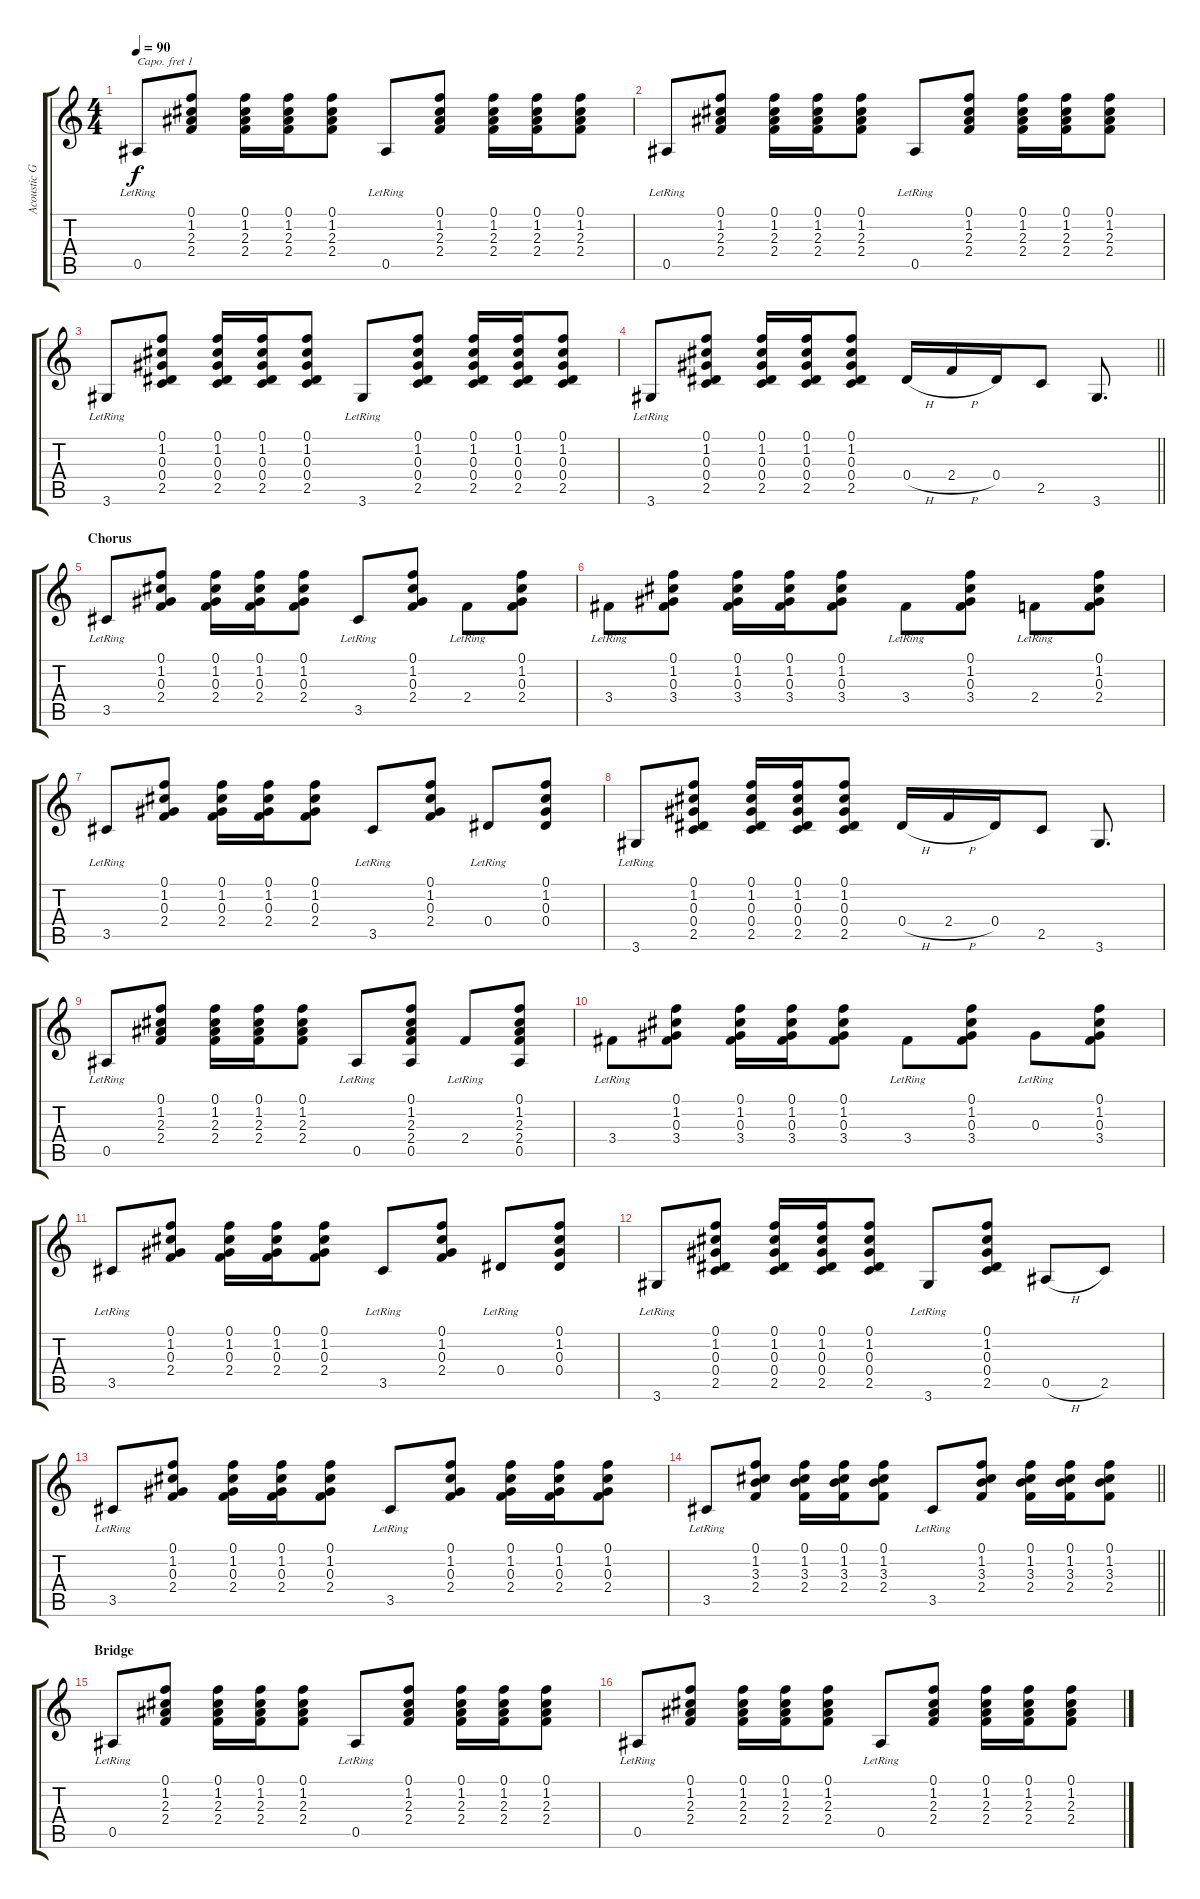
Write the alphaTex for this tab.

\track ("Acoustic Guitar" "Acoustic G") {instrument acousticguitarnylon}
\staff {score tabs}
\capo 1
\tuning (E4 B3 G3 D3 A2 E2) {hide}
\ts (4 4)
\tempo 90
\clef g2
\ks c
0.5{lr}.8{dy f} (0.1 1.2 2.3 2.4).8 (0.1 1.2 2.3 2.4).16 (0.1 1.2 2.3 2.4).16 (0.1 1.2 2.3 2.4).8 0.5{lr}.8 (0.1 1.2 2.3 2.4).8 (0.1 1.2 2.3 2.4).16 (0.1 1.2 2.3 2.4).16 (0.1 1.2 2.3 2.4).8 |
0.5{lr}.8 (0.1 1.2 2.3 2.4).8 (0.1 1.2 2.3 2.4).16 (0.1 1.2 2.3 2.4).16 (0.1 1.2 2.3 2.4).8 0.5{lr}.8 (0.1 1.2 2.3 2.4).8 (0.1 1.2 2.3 2.4).16 (0.1 1.2 2.3 2.4).16 (0.1 1.2 2.3 2.4).8 |
3.6{lr}.8 (0.1 1.2 0.3 0.4 2.5).8 (0.1 1.2 0.3 0.4 2.5).16 (0.1 1.2 0.3 0.4 2.5).16 (0.1 1.2 0.3 0.4 2.5).8 3.6{lr}.8 (0.1 1.2 0.3 0.4 2.5).8 (0.1 1.2 0.3 0.4 2.5).16 (0.1 1.2 0.3 0.4 2.5).16 (0.1 1.2 0.3 0.4 2.5).8 |
\barLineRight lightlight
3.6{lr}.8 (0.1 1.2 0.3 0.4 2.5).8 (0.1 1.2 0.3 0.4 2.5).16 (0.1 1.2 0.3 0.4 2.5).16 (0.1 1.2 0.3 0.4 2.5).8 0.4{h}.16 2.4{h}.16 0.4.16 2.5.8 3.6.8{d} |
\section ("" "Chorus")
3.5{lr}.8 (0.1 1.2 0.3 2.4).8 (0.1 1.2 0.3 2.4).16 (0.1 1.2 0.3 2.4).16 (0.1 1.2 0.3 2.4).8 3.5{lr}.8 (0.1 1.2 0.3 2.4).8 2.4{lr}.8 (0.1 1.2 0.3 2.4).8 |
3.4{lr}.8 (0.1 1.2 0.3 3.4).8 (0.1 1.2 0.3 3.4).16 (0.1 1.2 0.3 3.4).16 (0.1 1.2 0.3 3.4).8 3.4{lr}.8 (0.1 1.2 0.3 3.4).8 2.4{lr}.8 (0.1 1.2 0.3 2.4).8 |
3.5{lr}.8 (0.1 1.2 0.3 2.4).8 (0.1 1.2 0.3 2.4).16 (0.1 1.2 0.3 2.4).16 (0.1 1.2 0.3 2.4).8 3.5{lr}.8 (0.1 1.2 0.3 2.4).8 0.4{lr}.8 (0.1 1.2 0.3 0.4).8 |
3.6{lr}.8 (0.1 1.2 0.3 0.4 2.5).8 (0.1 1.2 0.3 0.4 2.5).16 (0.1 1.2 0.3 0.4 2.5).16 (0.1 1.2 0.3 0.4 2.5).8 0.4{h}.16 2.4{h}.16 0.4.16 2.5.8 3.6.8{d} |
0.5{lr}.8 (0.1 1.2 2.3 2.4).8 (0.1 1.2 2.3 2.4).16 (0.1 1.2 2.3 2.4).16 (0.1 1.2 2.3 2.4).8 0.5{lr}.8 (0.1 1.2 2.3 2.4 0.5).8 2.4{lr}.8 (0.1 1.2 2.3 2.4 0.5).8 |
3.4{lr}.8 (0.1 1.2 0.3 3.4).8 (0.1 1.2 0.3 3.4).16 (0.1 1.2 0.3 3.4).16 (0.1 1.2 0.3 3.4).8 3.4{lr}.8 (0.1 1.2 0.3 3.4).8 0.3{lr}.8 (0.1 1.2 0.3 3.4).8 |
3.5{lr}.8 (0.1 1.2 0.3 2.4).8 (0.1 1.2 0.3 2.4).16 (0.1 1.2 0.3 2.4).16 (0.1 1.2 0.3 2.4).8 3.5{lr}.8 (0.1 1.2 0.3 2.4).8 0.4{lr}.8 (0.1 1.2 0.3 0.4).8 |
3.6{lr}.8 (0.1 1.2 0.3 0.4 2.5).8 (0.1 1.2 0.3 0.4 2.5).16 (0.1 1.2 0.3 0.4 2.5).16 (0.1 1.2 0.3 0.4 2.5).8 3.6{lr}.8 (0.1 1.2 0.3 0.4 2.5).8 0.5{h}.8 2.5.8 |
3.5{lr}.8 (0.1 1.2 0.3 2.4).8 (0.1 1.2 0.3 2.4).16 (0.1 1.2 0.3 2.4).16 (0.1 1.2 0.3 2.4).8 3.5{lr}.8 (0.1 1.2 0.3 2.4).8 (0.1 1.2 0.3 2.4).16 (0.1 1.2 0.3 2.4).16 (0.1 1.2 0.3 2.4).8 |
\barLineRight lightlight
3.5{lr}.8 (0.1 1.2 3.3 2.4).8 (0.1 1.2 3.3 2.4).16 (0.1 1.2 3.3 2.4).16 (0.1 1.2 3.3 2.4).8 3.5{lr}.8 (0.1 1.2 3.3 2.4).8 (0.1 1.2 3.3 2.4).16 (0.1 1.2 3.3 2.4).16 (0.1 1.2 3.3 2.4).8 |
\section ("" "Bridge")
0.5{lr}.8 (0.1 1.2 2.3 2.4).8 (0.1 1.2 2.3 2.4).16 (0.1 1.2 2.3 2.4).16 (0.1 1.2 2.3 2.4).8 0.5{lr}.8 (0.1 1.2 2.3 2.4).8 (0.1 1.2 2.3 2.4).16 (0.1 1.2 2.3 2.4).16 (0.1 1.2 2.3 2.4).8 |
0.5{lr}.8 (0.1 1.2 2.3 2.4).8 (0.1 1.2 2.3 2.4).16 (0.1 1.2 2.3 2.4).16 (0.1 1.2 2.3 2.4).8 0.5{lr}.8 (0.1 1.2 2.3 2.4).8 (0.1 1.2 2.3 2.4).16 (0.1 1.2 2.3 2.4).16 (0.1 1.2 2.3 2.4).8
